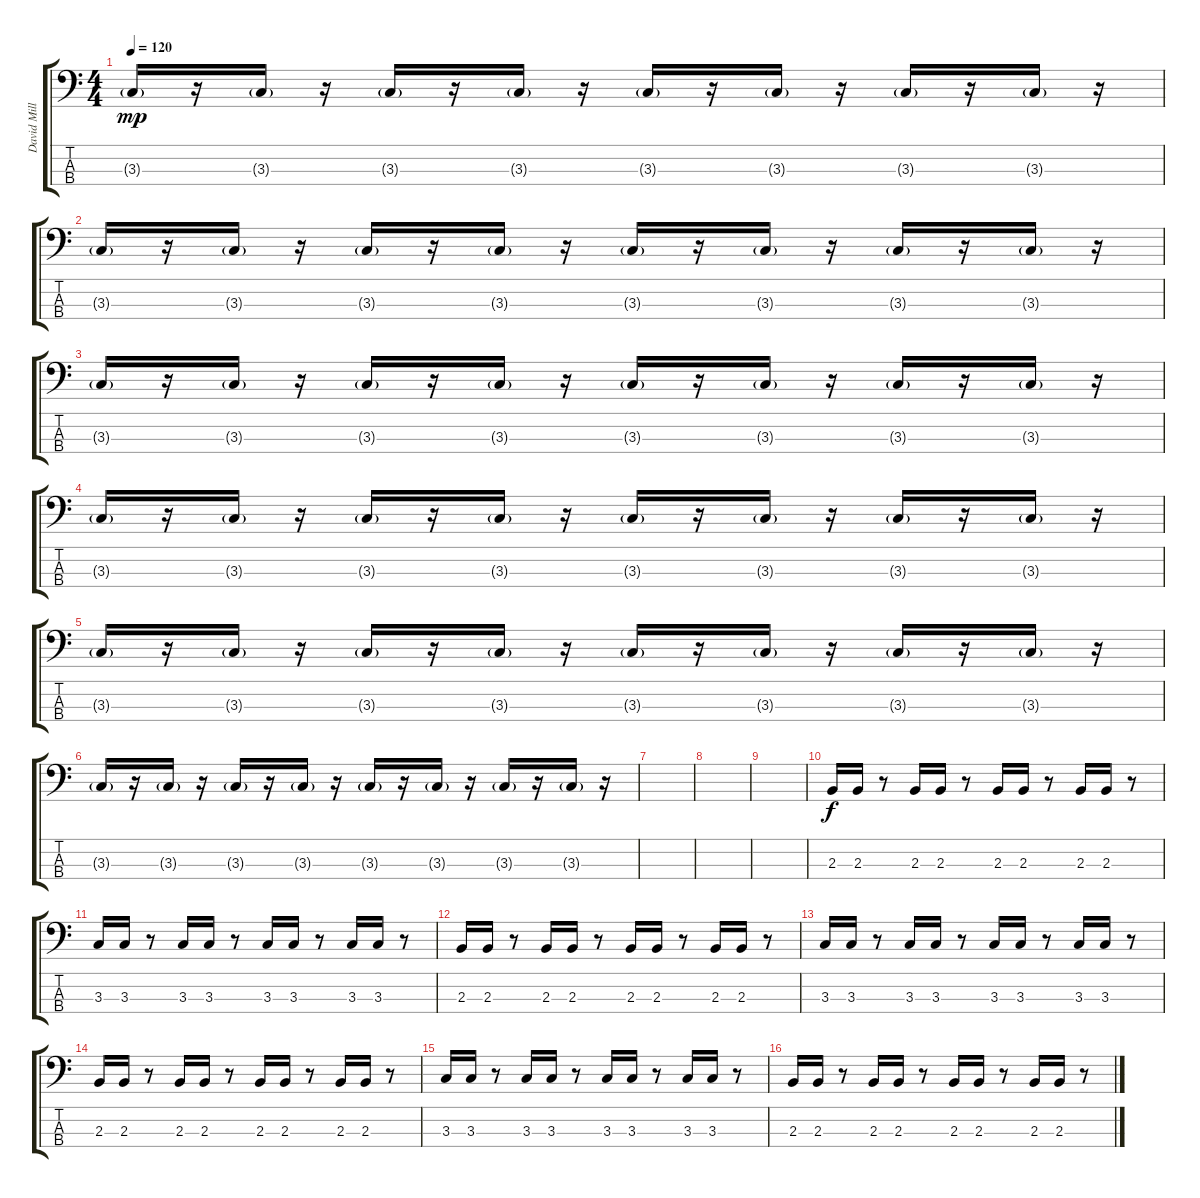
\track ("David Millan" "David Mill") {instrument electricbasspick}
\staff {score tabs}
\tuning (G2 D2 A1 E1) {hide}
\ts (4 4)
\tempo 120
\clef f4
\ks c
3.3{g}.16{dy mp} r.16 3.3{g}.16 r.16 3.3{g}.16 r.16 3.3{g}.16 r.16 3.3{g}.16 r.16 3.3{g}.16 r.16 3.3{g}.16 r.16 3.3{g}.16 r.16 |
3.3{g}.16 r.16 3.3{g}.16 r.16 3.3{g}.16 r.16 3.3{g}.16 r.16 3.3{g}.16 r.16 3.3{g}.16 r.16 3.3{g}.16 r.16 3.3{g}.16 r.16 |
3.3{g}.16 r.16 3.3{g}.16 r.16 3.3{g}.16 r.16 3.3{g}.16 r.16 3.3{g}.16 r.16 3.3{g}.16 r.16 3.3{g}.16 r.16 3.3{g}.16 r.16 |
3.3{g}.16 r.16 3.3{g}.16 r.16 3.3{g}.16 r.16 3.3{g}.16 r.16 3.3{g}.16 r.16 3.3{g}.16 r.16 3.3{g}.16 r.16 3.3{g}.16 r.16 |
3.3{g}.16 r.16 3.3{g}.16 r.16 3.3{g}.16 r.16 3.3{g}.16 r.16 3.3{g}.16 r.16 3.3{g}.16 r.16 3.3{g}.16 r.16 3.3{g}.16 r.16 |
3.3{g}.16 r.16 3.3{g}.16 r.16 3.3{g}.16 r.16 3.3{g}.16 r.16 3.3{g}.16 r.16 3.3{g}.16 r.16 3.3{g}.16 r.16 3.3{g}.16 r.16 |
|
|
|
2.3.16{dy f} 2.3.16 r.8 2.3.16 2.3.16 r.8 2.3.16 2.3.16 r.8 2.3.16 2.3.16 r.8 |
3.3.16 3.3.16 r.8 3.3.16 3.3.16 r.8 3.3.16 3.3.16 r.8 3.3.16 3.3.16 r.8 |
2.3.16 2.3.16 r.8 2.3.16 2.3.16 r.8 2.3.16 2.3.16 r.8 2.3.16 2.3.16 r.8 |
3.3.16 3.3.16 r.8 3.3.16 3.3.16 r.8 3.3.16 3.3.16 r.8 3.3.16 3.3.16 r.8 |
2.3.16 2.3.16 r.8 2.3.16 2.3.16 r.8 2.3.16 2.3.16 r.8 2.3.16 2.3.16 r.8 |
3.3.16 3.3.16 r.8 3.3.16 3.3.16 r.8 3.3.16 3.3.16 r.8 3.3.16 3.3.16 r.8 |
2.3.16 2.3.16 r.8 2.3.16 2.3.16 r.8 2.3.16 2.3.16 r.8 2.3.16 2.3.16 r.8
